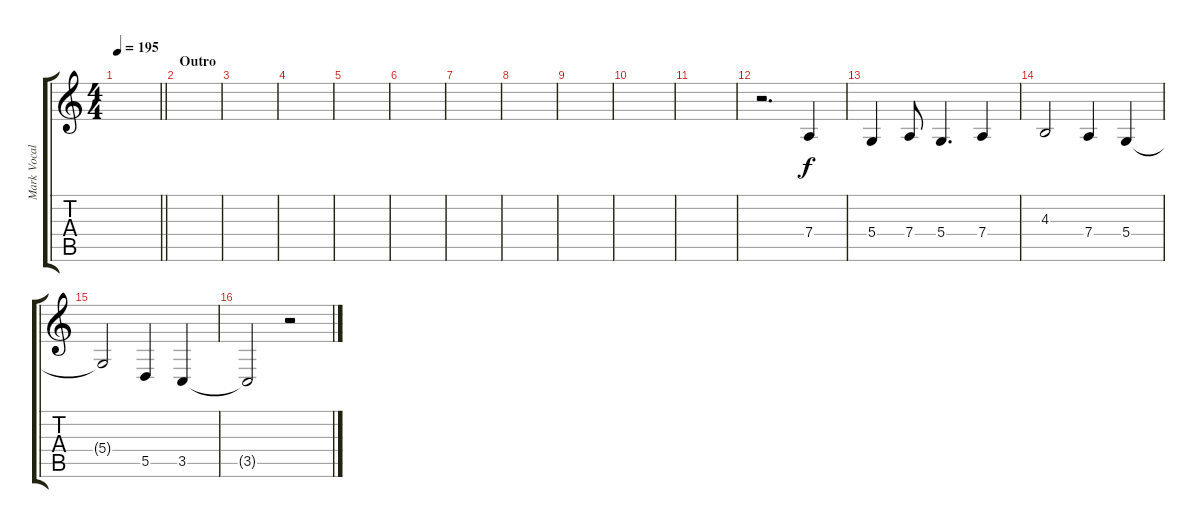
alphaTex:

\track ("Mark Vocals" "Mark Vocal") {instrument clarinet}
\staff {score tabs}
\tuning (E4 B3 G3 D3 A2 E2) {hide}
\ts (4 4)
\tempo 195
\clef g2
\barLineRight lightlight
\ks c
|
\section ("" "Outro")
|
|
|
|
|
|
|
|
|
|
r.2{d} 7.4.4 |
5.4.4 7.4.8 5.4.4{d} 7.4.4 |
4.3.2 7.4.4 5.4.4 |
5.4{t}.2 5.5.4 3.5.4 |
3.5{t}.2 r.2
